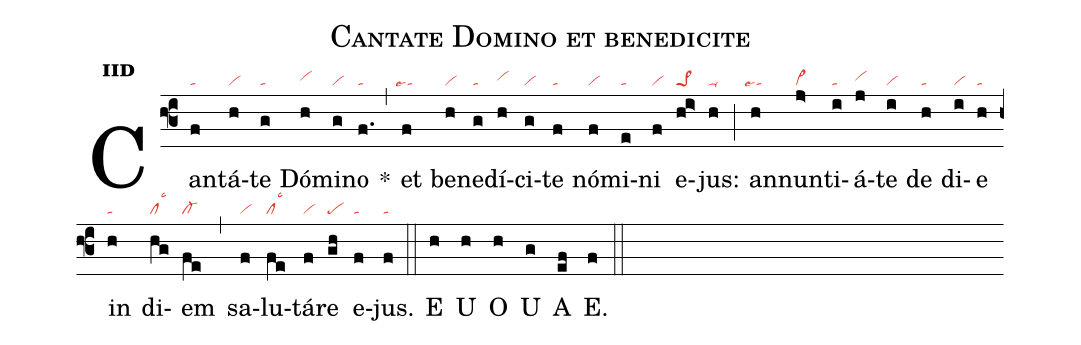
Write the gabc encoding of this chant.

name:Cantate Domino et benedicite;
office-part:an;
mode:2d;
nabc-lines:1;
%%
initial-style: 0;
name: Cantate Domino et benedicite;
mode: 2;
office-part: Antiphona;
annotation: Ant.;
annotation: ii d;
nabc-lines: 1;
%%
(f3) Can(f|ta)tá(h|vi)te(g|ta) Dó(h|vihh)mi(g|vi)no(f.|ta) <sp>*</sp>(,) et(f|``talse4) be(h|vi)ne(g|ta)dí(h|vihh)ci(g|vi)te(f|ta) nó(f|vi)mi(e|ta)ni(f|vi) e(hi>|pe>1)jus:(h|ta-) (;) an(h|``talse4)nun(j>|vi>)ti(i|ta)á(j|vihh)te(i|vi) de(h|ta) di(i|vi)e(h|ta) in(h|ta) di(hg|cllsc3)em(fe|cl-) (,) sa(f|vi)lu(fe|cllsc3)tá(f|vi)re(gh|pe) e(f|ta)jus.(f|ta) (::)
<eu>E(h) U(h) O(h) U(g) A(ef) E.(f) </eu>(::)
